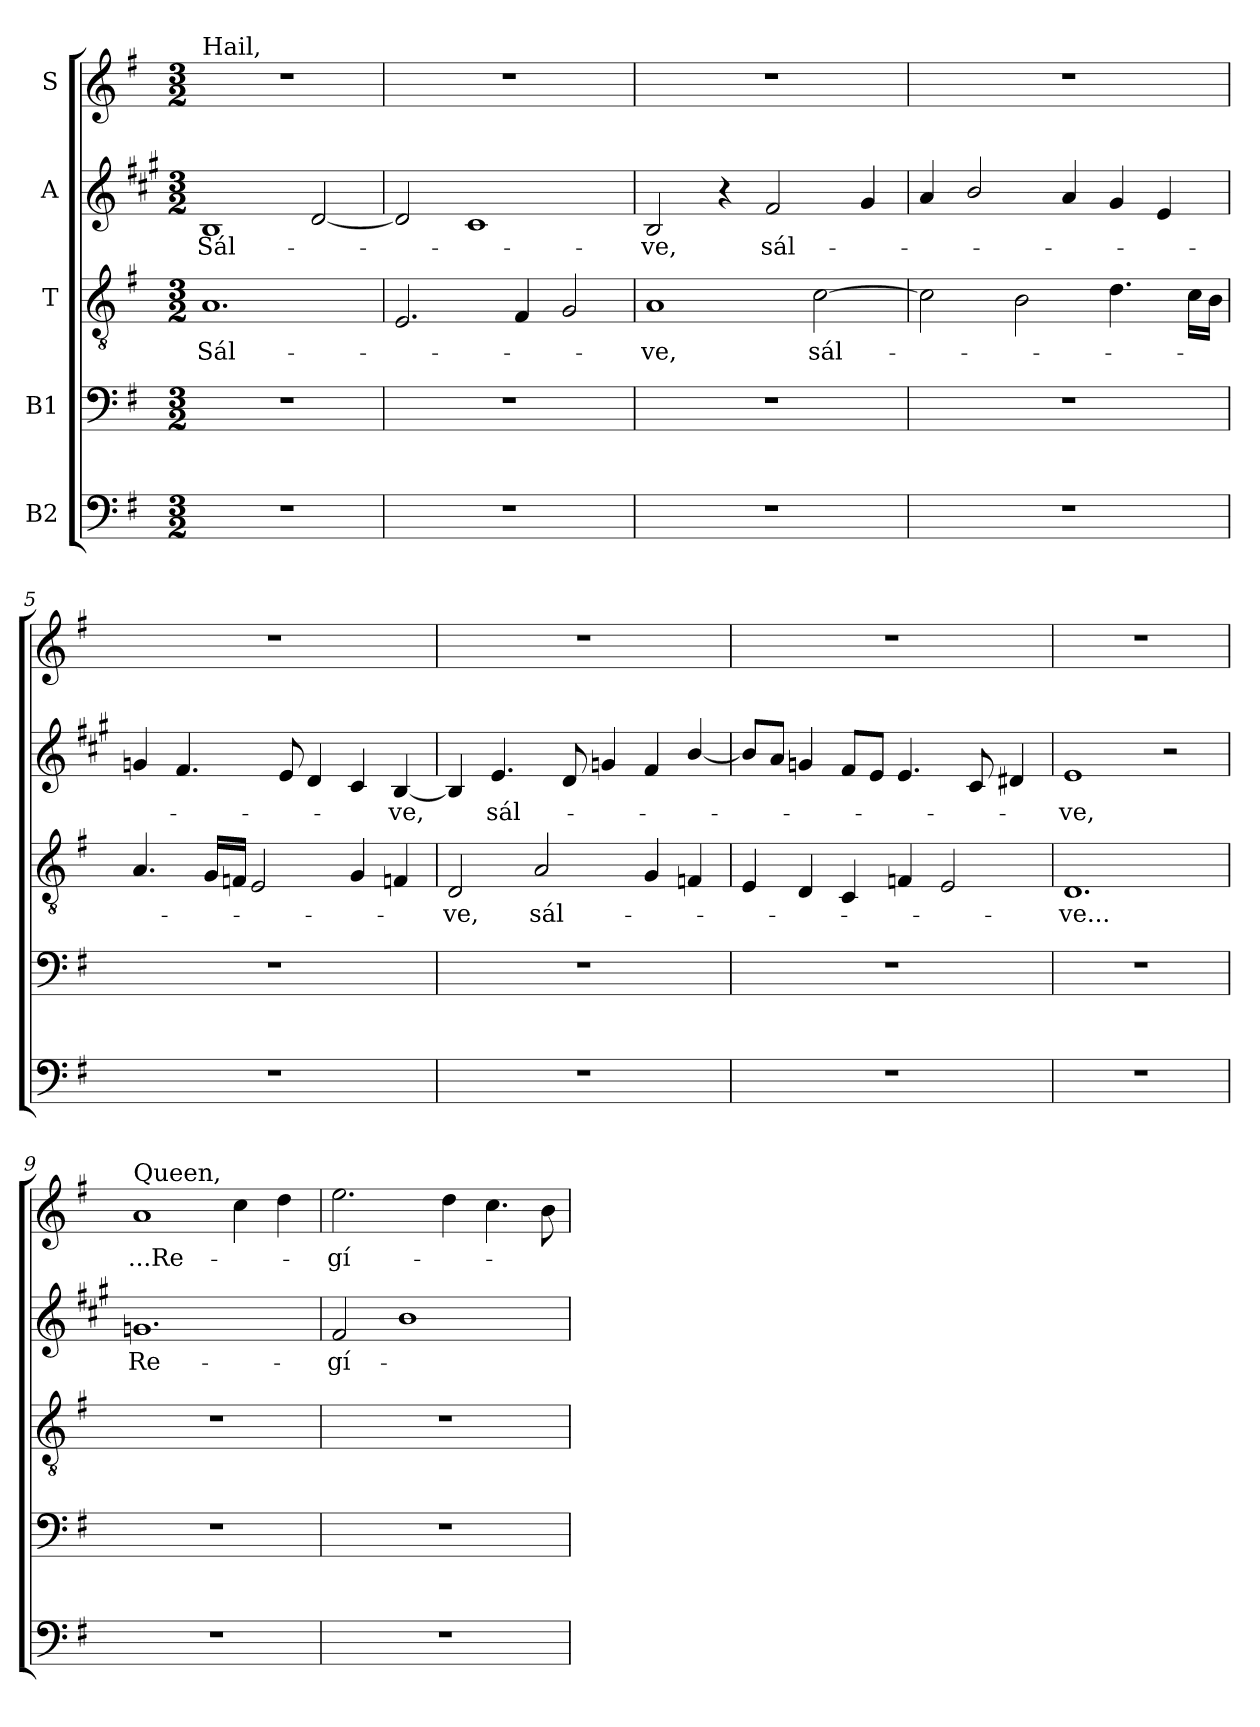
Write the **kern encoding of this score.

**kern	**kern	**kern	**text	**kern	**text	**kern	**text
*part5	*part4	*part3	*part3	*part2	*part2	*part1	*part1
*staff5	*staff4	*staff3	*staff3	*staff2	*staff2	*staff1	*staff1
*I"B2	*I"B1	*I"T	*	*I"A	*	*I"S	*
*clefF4	*clefF4	*clefGv2	*	*clefG2	*	*clefG2	*
*ITrd7c12	*	*	*	*ITrd1c2	*	*	*
*k[f#]	*k[f#]	*k[f#]	*	*k[f#]	*	*k[f#]	*
*G:	*G:	*G:	*	*G:	*	*G:	*
*M3/2	*M3/2	*M3/2	*	*M3/2	*	*M3/2	*
=1	=1	=1	=1	=1	=1	=1	=1
!	!	!	!	!	!	!LO:TX:a:t=Hail,	!
!	!	!	!LO:LY:b	!	!LO:LY:b	!	!
1.r	1.r	1.A	Sál-	1A	Sál-	1.r	.
.	.	.	.	[2c/	.	.	.
=2	=2	=2	=2	=2	=2	=2	=2
1.r	1.r	2.E/	.	2c/]	.	1.r	.
.	.	.	.	1B	.	.	.
.	.	4F#/	.	.	.	.	.
.	.	2G/	.	.	.	.	.
=3	=3	=3	=3	=3	=3	=3	=3
!	!	!	!LO:LY:b	!	!LO:LY:b	!	!
1.r	1.r	1A	-ve,	2A/	-ve,	1.r	.
.	.	.	.	4r	.	.	.
!	!	!	!	!	!LO:LY:b	!	!
.	.	.	.	2e/	sál-	.	.
!	!	!	!LO:LY:b	!	!	!	!
.	.	[2c\	sál-	.	.	.	.
.	.	.	.	4f#/	.	.	.
=4	=4	=4	=4	=4	=4	=4	=4
1.r	1.r	2c\]	.	4g/	.	1.r	.
.	.	.	.	2a/	.	.	.
.	.	2B\	.	.	.	.	.
.	.	.	.	4g/	.	.	.
.	.	4.d\	.	4f#/	.	.	.
.	.	.	.	4d/	.	.	.
.	.	16c\LL	.	.	.	.	.
.	.	16B\JJ	.	.	.	.	.
!!LO:PB:g=z
=5	=5	=5	=5	=5	=5	=5	=5
1.r	1.r	4.A/	.	4fn/	.	1.r	.
.	.	.	.	4.e/	.	.	.
.	.	16G/LL	.	.	.	.	.
.	.	16Fn/JJ	.	.	.	.	.
.	.	2E/	.	.	.	.	.
.	.	.	.	8d/	.	.	.
.	.	.	.	4c/	.	.	.
.	.	4G/	.	4B/	.	.	.
!	!	!	!	!	!LO:LY:b	!	!
.	.	4Fn/	.	[4A/	-ve,	.	.
=6	=6	=6	=6	=6	=6	=6	=6
!	!	!	!LO:LY:b	!	!	!	!
1.r	1.r	2D/	-ve,	4A/]	.	1.r	.
!	!	!	!	!	!LO:LY:b	!	!
.	.	.	.	4.d/	sál-	.	.
!	!	!	!LO:LY:b	!	!	!	!
.	.	2A/	sál-	.	.	.	.
.	.	.	.	8c/	.	.	.
.	.	.	.	4fn/	.	.	.
.	.	4G/	.	4e/	.	.	.
.	.	4Fn/	.	[4a/	.	.	.
=7	=7	=7	=7	=7	=7	=7	=7
1.r	1.r	4E/	.	8a/L]	.	1.r	.
.	.	.	.	8g/J	.	.	.
.	.	4D/	.	4fn/	.	.	.
.	.	4C/	.	8e/L	.	.	.
.	.	.	.	8d/J	.	.	.
.	.	4Fn/	.	4.d/	.	.	.
.	.	2E/	.	.	.	.	.
.	.	.	.	8B/	.	.	.
.	.	.	.	4c#/	.	.	.
=8	=8	=8	=8	=8	=8	=8	=8
!	!	!	!LO:LY:b	!	!LO:LY:b	!	!
1.r	1.r	1.D	-ve...	1d	-ve,	1.r	.
.	.	.	.	2r	.	.	.
!!LO:LB:g=z
=9	=9	=9	=9	=9	=9	=9	=9
!	!	!	!	!	!	!LO:TX:a:t=Queen,	!
!	!	!	!	!	!LO:LY:b	!	!LO:LY:b
1.r	1.r	1.r	.	1.fn	Re-	1a	...Re-
.	.	.	.	.	.	4cc\	.
.	.	.	.	.	.	4dd\	.
=10	=10	=10	=10	=10	=10	=10	=10
!	!	!	!	!	!LO:LY:b	!	!LO:LY:b
1.r	1.r	1.r	.	2e/	-gí-	2.ee\	-gí-
.	.	.	.	1a	.	.	.
.	.	.	.	.	.	4dd\	.
.	.	.	.	.	.	4.cc\	.
.	.	.	.	.	.	8b\	.
=	=	=	=	=	=	=	=
*-	*-	*-	*-	*-	*-	*-	*-
